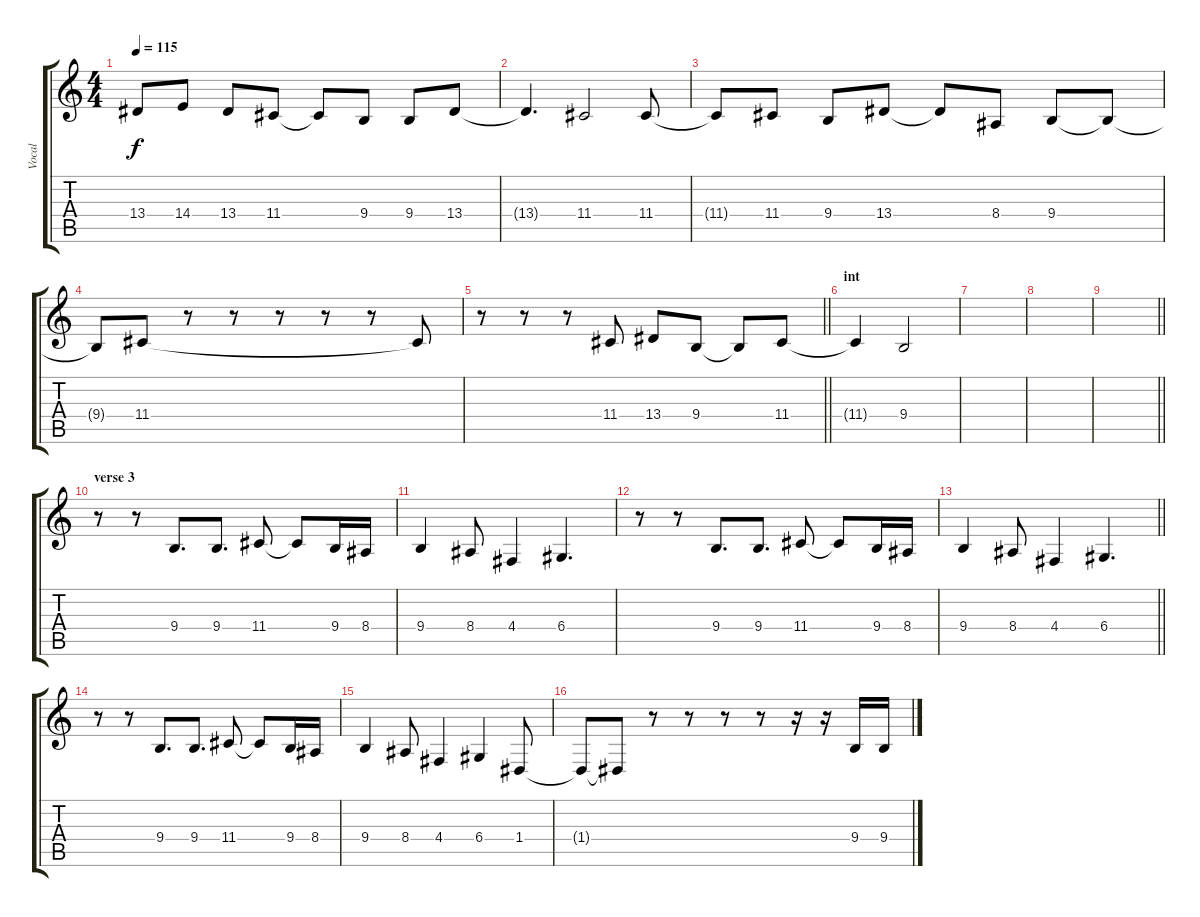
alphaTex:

\track ("Vocal" "Vocal") {instrument flute}
\staff {score tabs}
\tuning (E4 B3 G3 D3 A2 E2) {hide}
\ts (4 4)
\tempo 115
\clef g2
\ks c
13.4{t}.8{dy f} 14.4.8 13.4.8 11.4.8 11.4{t}.8 9.4.8 9.4.8 13.4.8 |
13.4{t}.4{d} 11.4.2 11.4.8 |
11.4{t}.8 11.4.8 9.4.8 13.4.8 13.4{t}.8 8.4.8 9.4.8 9.4{t}.8 |
9.4{t}.8 11.4.8 r.8 r.8 r.8 r.8 r.8 11.4{t}.8 |
\barLineRight lightlight
r.8 r.8 r.8 11.4.8 13.4.8 9.4.8 9.4{t}.8 11.4.8 |
\section ("" "int")
11.4{t}.4 9.4.2 |
|
|
\barLineRight lightlight
|
\section ("" "verse 3")
r.8 r.8 9.4.8{d} 9.4.8{d} 11.4.8 11.4{t}.8 9.4.16 8.4.16 |
9.4.4 8.4.8 4.4.4 6.4.4{d} |
r.8 r.8 9.4.8{d} 9.4.8{d} 11.4.8 11.4{t}.8 9.4.16 8.4.16 |
\barLineRight lightlight
9.4.4 8.4.8 4.4.4 6.4.4{d} |
r.8 r.8 9.4.8{d} 9.4.8{d} 11.4.8 11.4{t}.8 9.4.16 8.4.16 |
9.4.4 8.4.8 4.4.4 6.4.4 1.4.8 |
1.4{t}.8 1.4{t}.8 r.8 r.8 r.8 r.8 r.16 r.16 9.4.16 9.4.16
